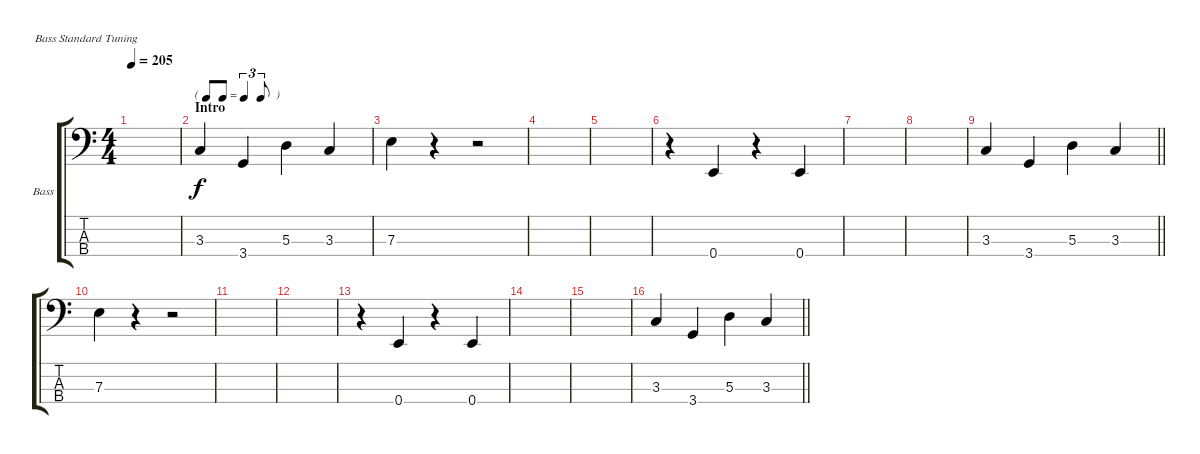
\bracketExtendMode groupsimilarinstruments
\firstSystemTrackNameOrientation horizontal
\otherSystemsTrackNameOrientation horizontal
\track ("Bass" "Bass") {instrument electricbassfinger}
\staff {score tabs}
\tuning (G2 D2 A1 E1)
\ts (4 4)
\beaming (8 2 2 2 2)
\tempo 205
\clef f4
\ks c
|
\tf triplet8th
\section ("" "Intro")
3.3.4 3.4.4 5.3.4 3.3.4 |
7.3.4 r.4 r.2 |
|
|
r.4 0.4.4 r.4 0.4.4 |
|
|
\barLineRight lightlight
3.3.4 3.4.4 5.3.4 3.3.4 |
7.3.4 r.4 r.2 |
|
|
r.4 0.4.4 r.4 0.4.4 |
|
|
\barLineRight lightlight
3.3.4 3.4.4 5.3.4 3.3.4
